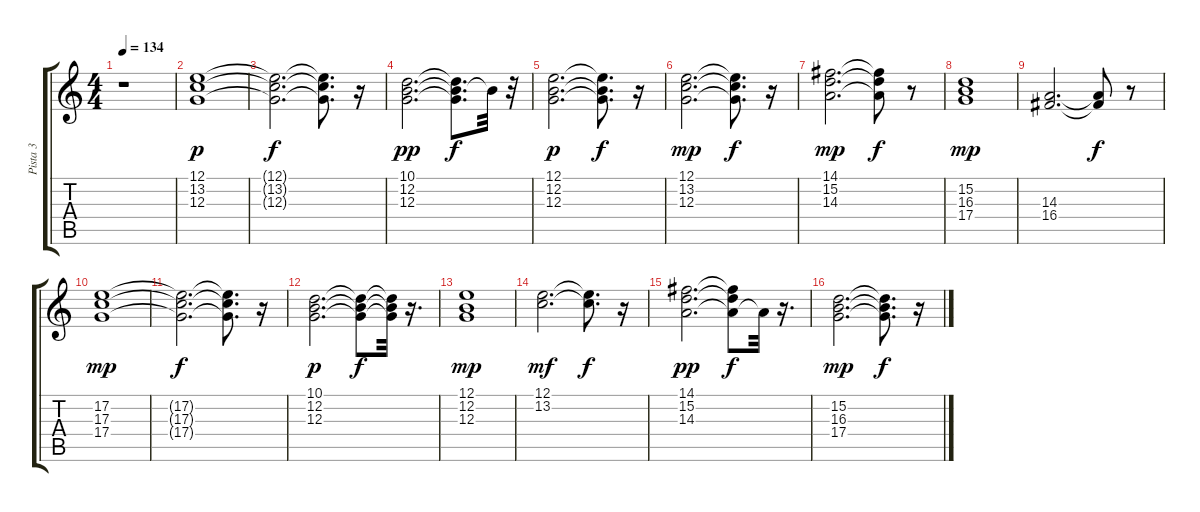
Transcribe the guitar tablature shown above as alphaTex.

\track ("Pista 3" "Pista 3") {instrument percussiveorgan}
\staff {score tabs}
\tuning (E4 B3 G3 D3 A2 E2) {hide}
\ts (4 4)
\tempo 134
\clef g2
\ks c
r.1{dy f} |
(12.1 13.2 12.3).1{dy p} |
(12.1{t} 13.2{t} 12.3{t}).2{d dy f} (12.1{t} 13.2{t} 12.3{t}).8{d} r.16 |
(10.1 12.2 12.3).2{d dy pp} (10.1{t} 12.2{t} 12.3{t}).8{d dy f} 12.2{t}.32 r.32 |
(12.1 12.2 12.3).2{d dy p} (12.1{t} 12.2{t} 12.3{t}).8{d dy f} r.16 |
(12.1 13.2 12.3).2{d dy mp} (12.1{t} 13.2{t} 12.3{t}).8{d dy f} r.16 |
(14.1 15.2 14.3).2{d dy mp} (14.1{t} 15.2{t} 14.3{t}).8{dy f} r.8 |
(15.2 16.3 17.4).1{dy mp} |
(14.3 16.4).2{d} (14.3{t} 16.4{t}).8{dy f} r.8 |
(17.2 17.3 17.4).1{dy mp} |
(17.2{t} 17.3{t} 17.4{t}).2{d dy f} (17.2{t} 17.3{t} 17.4{t}).8{d} r.16 |
(10.1 12.2 12.3).2{d dy p} (10.1{t} 12.2{t} 12.3{t}).8{dy f} (10.1{t} 12.2{t} 12.3{t}).32 r.16{d} |
(12.1 12.2 12.3).1{dy mp} |
(12.1 13.2).2{d dy mf} (12.1{t} 13.2{t}).8{d dy f} r.16 |
(14.1 15.2 14.3).2{d dy pp} (14.1{t} 15.2{t} 14.3{t}).8{dy f} 14.3{t}.32 r.16{d} |
(15.2 16.3 17.4).2{d dy mp} (15.2{t} 16.3{t} 17.4{t}).8{d dy f} r.16
